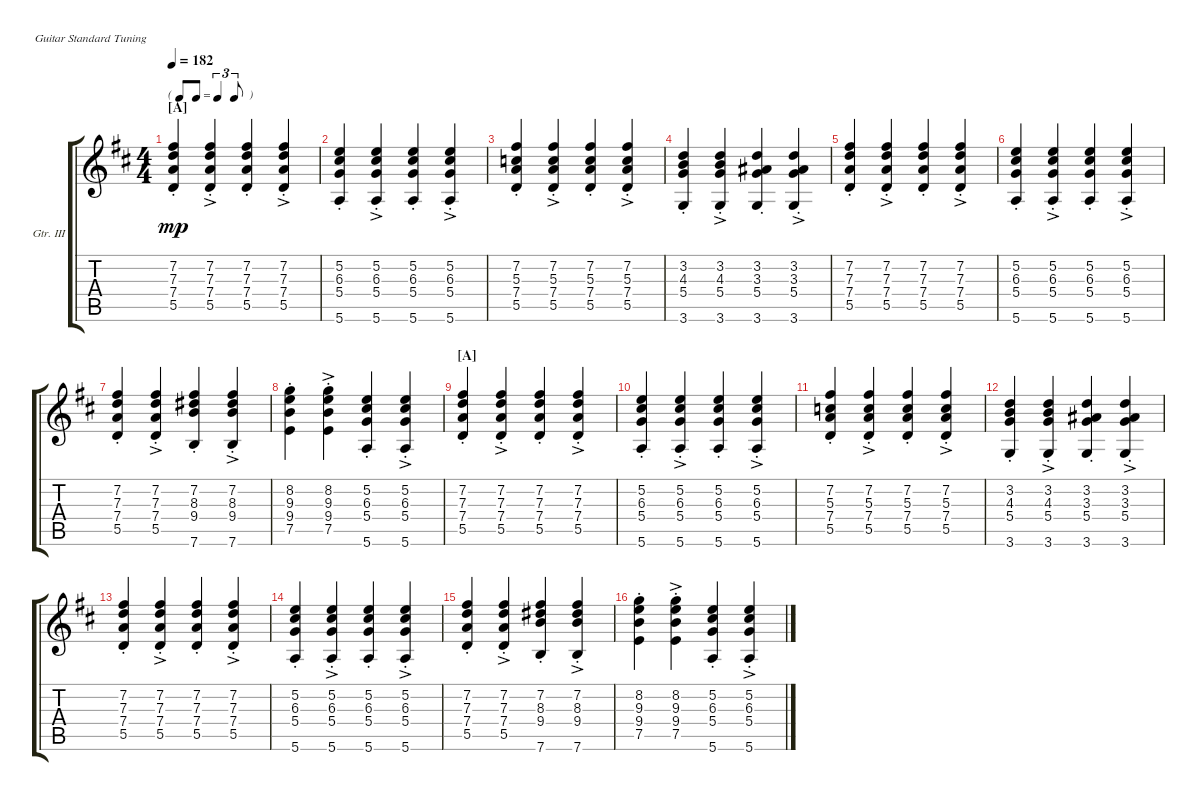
\defaultSystemsLayout 4
\bracketExtendMode groupsimilarinstruments
\firstSystemTrackNameOrientation horizontal
\otherSystemsTrackNameOrientation horizontal
\track ("Guitar III" "Gtr. III") {multiBarRest instrument acousticguitarsteel}
\staff {score tabs}
\tuning (E4 B3 G3 D3 A2 E2)
\ts (4 4)
\tf triplet8th
\section ("A" "")
\tempo 182
\clef g2
\ks d
(7.2{st} 7.3{st} 7.4{st} 5.5{st}).4{dy mp} (7.2{ac st} 7.3{ac st} 7.4{ac st} 5.5{ac st}).4 (7.2{st} 7.3{st} 7.4{st} 5.5{st}).4 (7.2{ac st} 7.3{ac st} 7.4{ac st} 5.5{ac st}).4 |
(5.2{st} 6.3{st} 5.4{st} 5.6{st}).4 (5.2{ac st} 6.3{ac st} 5.4{ac st} 5.6{ac st}).4 (5.2{st} 6.3{st} 5.4{st} 5.6{st}).4 (5.2{ac st} 6.3{ac st} 5.4{ac st} 5.6{ac st}).4 |
(7.2{st} 5.3{st} 7.4{st} 5.5{st}).4 (7.2{ac st} 5.3{ac st} 7.4{ac st} 5.5{ac st}).4 (7.2{st} 5.3{st} 7.4{st} 5.5{st}).4 (7.2{ac st} 5.3{ac st} 7.4{ac st} 5.5{ac st}).4 |
(3.6{st} 5.4{st} 4.3{st} 3.2{st}).4 (3.6{ac st} 5.4{ac st} 4.3{ac st} 3.2{ac st}).4 (3.6{st} 5.4{st} 3.3{st} 3.2{st}).4 (3.6{ac st} 5.4{ac st} 3.3{ac st} 3.2{ac st}).4 |
(7.2{st} 7.3{st} 7.4{st} 5.5{st}).4 (7.2{ac st} 7.3{ac st} 7.4{ac st} 5.5{ac st}).4 (7.2{st} 7.3{st} 7.4{st} 5.5{st}).4 (7.2{ac st} 7.3{ac st} 7.4{ac st} 5.5{ac st}).4 |
(5.2{st} 6.3{st} 5.4{st} 5.6{st}).4 (5.2{ac st} 6.3{ac st} 5.4{ac st} 5.6{ac st}).4 (5.2{st} 6.3{st} 5.4{st} 5.6{st}).4 (5.2{ac st} 6.3{ac st} 5.4{ac st} 5.6{ac st}).4 |
(7.2{st} 7.3{st} 7.4{st} 5.5{st}).4 (7.2{ac st} 7.3{ac st} 7.4{ac st} 5.5{ac st}).4 (7.6{st} 9.4{st} 8.3{st} 7.2{st}).4 (7.6{ac st} 9.4{ac st} 8.3{ac st} 7.2{ac st}).4 |
(7.5{st} 9.4{st} 9.3{st} 8.2{st}).4 (7.5{ac st} 9.4{ac st} 9.3{ac st} 8.2{ac st}).4 (5.2{st} 6.3{st} 5.4{st} 5.6{st}).4 (5.2{ac st} 6.3{ac st} 5.4{ac st} 5.6{ac st}).4 |
\section ("A" "")
(7.2{st} 7.3{st} 7.4{st} 5.5{st}).4 (7.2{ac st} 7.3{ac st} 7.4{ac st} 5.5{ac st}).4 (7.2{st} 7.3{st} 7.4{st} 5.5{st}).4 (7.2{ac st} 7.3{ac st} 7.4{ac st} 5.5{ac st}).4 |
(5.2{st} 6.3{st} 5.4{st} 5.6{st}).4 (5.2{ac st} 6.3{ac st} 5.4{ac st} 5.6{ac st}).4 (5.2{st} 6.3{st} 5.4{st} 5.6{st}).4 (5.2{ac st} 6.3{ac st} 5.4{ac st} 5.6{ac st}).4 |
(7.2{st} 5.3{st} 7.4{st} 5.5{st}).4 (7.2{ac st} 5.3{ac st} 7.4{ac st} 5.5{ac st}).4 (7.2{st} 5.3{st} 7.4{st} 5.5{st}).4 (7.2{ac st} 5.3{ac st} 7.4{ac st} 5.5{ac st}).4 |
(3.6{st} 5.4{st} 4.3{st} 3.2{st}).4 (3.6{ac st} 5.4{ac st} 4.3{ac st} 3.2{ac st}).4 (3.6{st} 5.4{st} 3.3{st} 3.2{st}).4 (3.6{ac st} 5.4{ac st} 3.3{ac st} 3.2{ac st}).4 |
(7.2{st} 7.3{st} 7.4{st} 5.5{st}).4 (7.2{ac st} 7.3{ac st} 7.4{ac st} 5.5{ac st}).4 (7.2{st} 7.3{st} 7.4{st} 5.5{st}).4 (7.2{ac st} 7.3{ac st} 7.4{ac st} 5.5{ac st}).4 |
(5.2{st} 6.3{st} 5.4{st} 5.6{st}).4 (5.2{ac st} 6.3{ac st} 5.4{ac st} 5.6{ac st}).4 (5.2{st} 6.3{st} 5.4{st} 5.6{st}).4 (5.2{ac st} 6.3{ac st} 5.4{ac st} 5.6{ac st}).4 |
(7.2{st} 7.3{st} 7.4{st} 5.5{st}).4 (7.2{ac st} 7.3{ac st} 7.4{ac st} 5.5{ac st}).4 (7.6{st} 9.4{st} 8.3{st} 7.2{st}).4 (7.6{ac st} 9.4{ac st} 8.3{ac st} 7.2{ac st}).4 |
(7.5{st} 9.4{st} 9.3{st} 8.2{st}).4 (7.5{ac st} 9.4{ac st} 9.3{ac st} 8.2{ac st}).4 (5.2{st} 6.3{st} 5.4{st} 5.6{st}).4 (5.2{ac st} 6.3{ac st} 5.4{ac st} 5.6{ac st}).4
